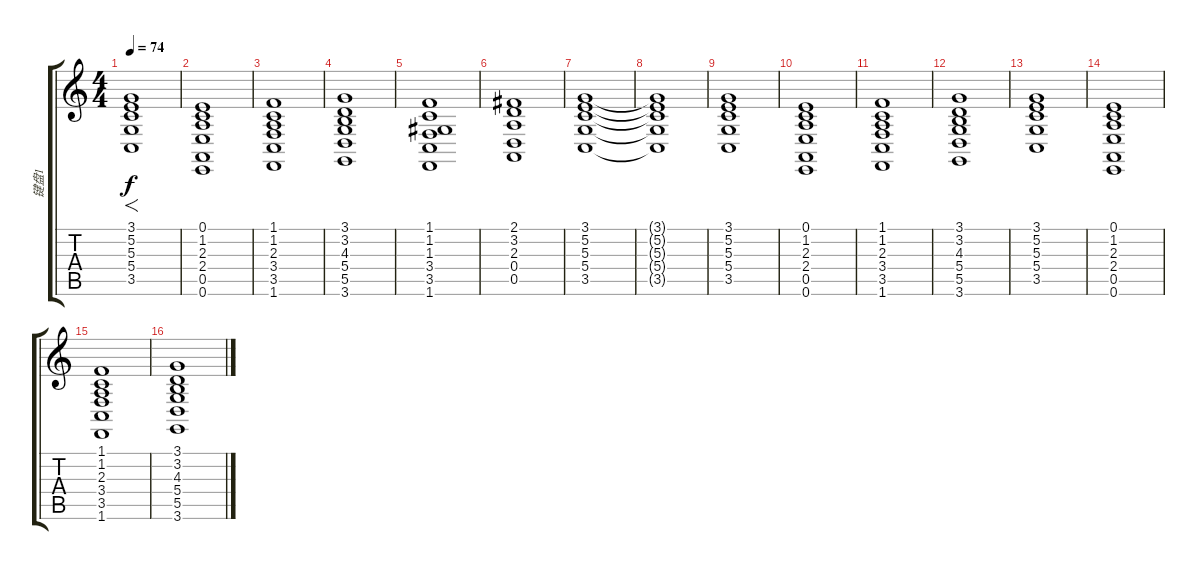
\track ("键盘1" "键盘1") {instrument stringensemble1}
\staff {score tabs}
\tuning (E4 B3 G3 D3 A2 E2) {hide}
\ts (4 4)
\tempo 74
\clef g2
\ks c
(3.1 5.2 5.3 5.4 3.5).1{f dy f instrument stringensemble1} |
(0.1 1.2 2.3 2.4 0.5 0.6).1 |
(1.1 1.2 2.3 3.4 3.5 1.6).1 |
(3.1 3.2 4.3 5.4 5.5 3.6).1 |
(1.1 1.2 1.3 3.4 3.5 1.6).1 |
(2.1 3.2 2.3 0.4 0.5).1 |
(3.1 5.2 5.3 5.4 3.5).1 |
(3.1{t} 5.2{t} 5.3{t} 5.4{t} 3.5{t}).1 |
(3.1 5.2 5.3 5.4 3.5).1 |
(0.1 1.2 2.3 2.4 0.5 0.6).1 |
(1.1 1.2 2.3 3.4 3.5 1.6).1 |
(3.1 3.2 4.3 5.4 5.5 3.6).1 |
(3.1 5.2 5.3 5.4 3.5).1 |
(0.1 1.2 2.3 2.4 0.5 0.6).1 |
(1.1 1.2 2.3 3.4 3.5 1.6).1 |
(3.1 3.2 4.3 5.4 5.5 3.6).1
